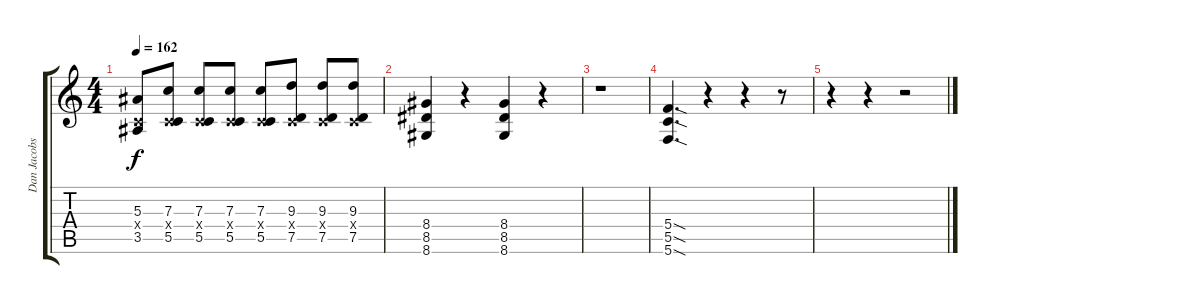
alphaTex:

\track ("Dan Jacobs" "Dan Jacobs") {instrument distortionguitar}
\staff {score tabs}
\tuning (D4 A3 F3 C3 G2 C2) {hide}
\ts (4 4)
\tempo 162
\clef g2
\ks c
(5.3 0.4{x} 3.5).8{dy f} (7.3 0.4{x} 5.5).8 (7.3 0.4{x} 5.5).8 (7.3 0.4{x} 5.5).8 (7.3 0.4{x} 5.5).8 (9.3 0.4{x} 7.5).8 (9.3 0.4{x} 7.5).8 (9.3 0.4{x} 7.5).8 |
(8.4 8.5 8.6).4 r.4 (8.4 8.5 8.6).4 r.4 |
r.1 |
(5.4{sod} 5.5{sod} 5.6{sod}).4{d} r.4 r.4 r.8 |
r.4 r.4 r.2
